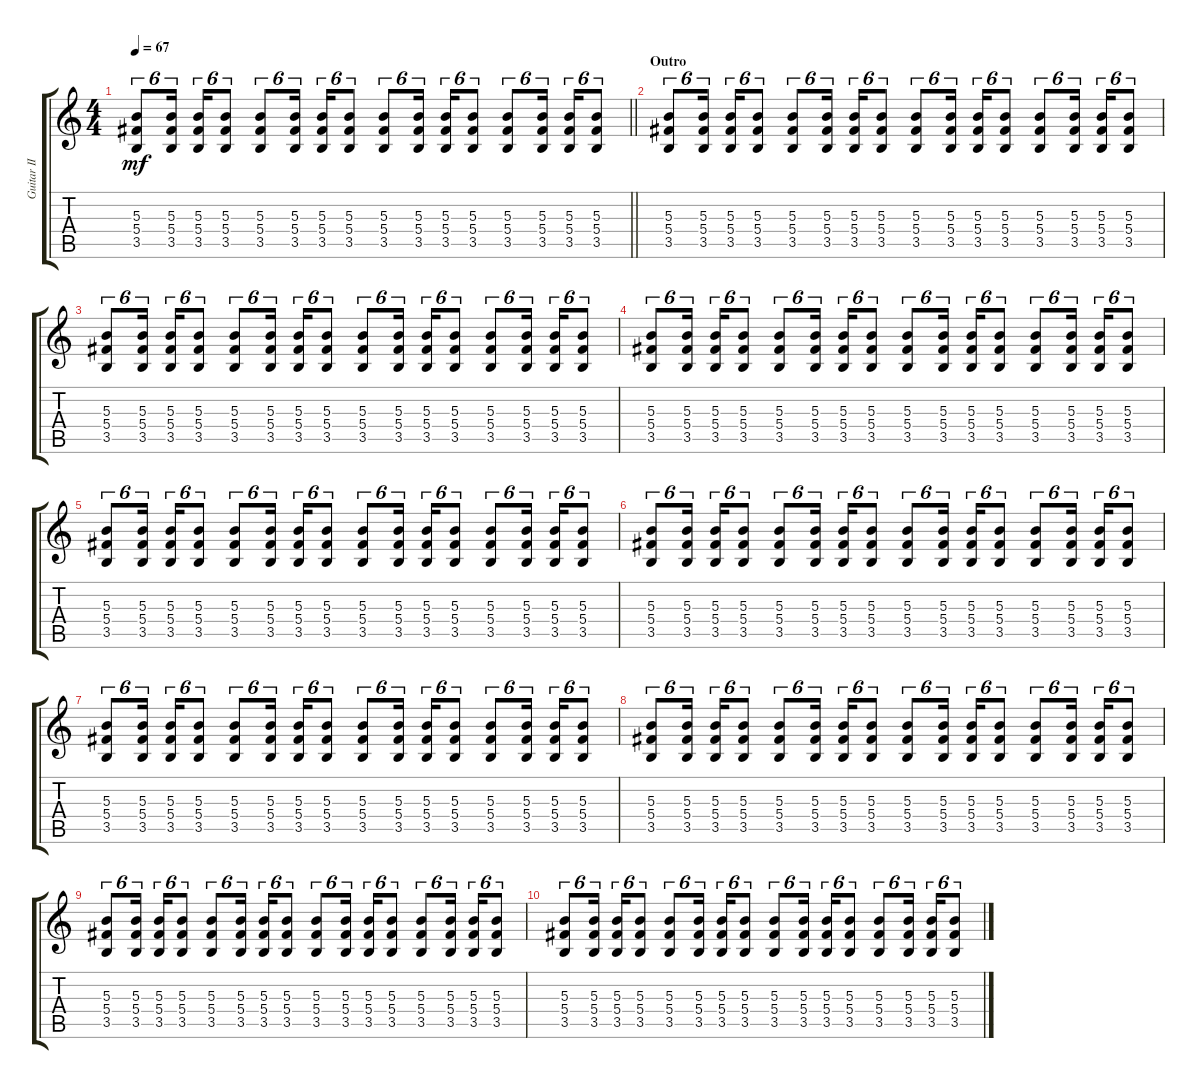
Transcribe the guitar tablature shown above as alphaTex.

\track ("Guitar II" "Guitar II") {instrument distortionguitar}
\staff {score tabs}
\tuning (Eb4 Bb3 Gb3 Db3 Ab2 Eb2) {hide}
\ts (4 4)
\tempo 67
\clef g2
\barLineRight lightlight
\ks c
(5.3 5.4 3.5).8{tu (6 4) dy mf} (5.3 5.4 3.5).16{tu (6 4)} (5.3 5.4 3.5).16{tu (6 4)} (5.3 5.4 3.5).8{tu (6 4)} (5.3 5.4 3.5).8{tu (6 4)} (5.3 5.4 3.5).16{tu (6 4)} (5.3 5.4 3.5).16{tu (6 4)} (5.3 5.4 3.5).8{tu (6 4)} (5.3 5.4 3.5).8{tu (6 4)} (5.3 5.4 3.5).16{tu (6 4)} (5.3 5.4 3.5).16{tu (6 4)} (5.3 5.4 3.5).8{tu (6 4)} (5.3 5.4 3.5).8{tu (6 4)} (5.3 5.4 3.5).16{tu (6 4)} (5.3 5.4 3.5).16{tu (6 4)} (5.3 5.4 3.5).8{tu (6 4)} |
\section ("" "Outro")
(5.3 5.4 3.5).8{tu (6 4)} (5.3 5.4 3.5).16{tu (6 4)} (5.3 5.4 3.5).16{tu (6 4)} (5.3 5.4 3.5).8{tu (6 4)} (5.3 5.4 3.5).8{tu (6 4)} (5.3 5.4 3.5).16{tu (6 4)} (5.3 5.4 3.5).16{tu (6 4)} (5.3 5.4 3.5).8{tu (6 4)} (5.3 5.4 3.5).8{tu (6 4)} (5.3 5.4 3.5).16{tu (6 4)} (5.3 5.4 3.5).16{tu (6 4)} (5.3 5.4 3.5).8{tu (6 4)} (5.3 5.4 3.5).8{tu (6 4)} (5.3 5.4 3.5).16{tu (6 4)} (5.3 5.4 3.5).16{tu (6 4)} (5.3 5.4 3.5).8{tu (6 4)} |
(5.3 5.4 3.5).8{tu (6 4)} (5.3 5.4 3.5).16{tu (6 4)} (5.3 5.4 3.5).16{tu (6 4)} (5.3 5.4 3.5).8{tu (6 4)} (5.3 5.4 3.5).8{tu (6 4)} (5.3 5.4 3.5).16{tu (6 4)} (5.3 5.4 3.5).16{tu (6 4)} (5.3 5.4 3.5).8{tu (6 4)} (5.3 5.4 3.5).8{tu (6 4)} (5.3 5.4 3.5).16{tu (6 4)} (5.3 5.4 3.5).16{tu (6 4)} (5.3 5.4 3.5).8{tu (6 4)} (5.3 5.4 3.5).8{tu (6 4)} (5.3 5.4 3.5).16{tu (6 4)} (5.3 5.4 3.5).16{tu (6 4)} (5.3 5.4 3.5).8{tu (6 4)} |
(5.3 5.4 3.5).8{tu (6 4)} (5.3 5.4 3.5).16{tu (6 4)} (5.3 5.4 3.5).16{tu (6 4)} (5.3 5.4 3.5).8{tu (6 4)} (5.3 5.4 3.5).8{tu (6 4)} (5.3 5.4 3.5).16{tu (6 4)} (5.3 5.4 3.5).16{tu (6 4)} (5.3 5.4 3.5).8{tu (6 4)} (5.3 5.4 3.5).8{tu (6 4)} (5.3 5.4 3.5).16{tu (6 4)} (5.3 5.4 3.5).16{tu (6 4)} (5.3 5.4 3.5).8{tu (6 4)} (5.3 5.4 3.5).8{tu (6 4)} (5.3 5.4 3.5).16{tu (6 4)} (5.3 5.4 3.5).16{tu (6 4)} (5.3 5.4 3.5).8{tu (6 4)} |
(5.3 5.4 3.5).8{tu (6 4)} (5.3 5.4 3.5).16{tu (6 4)} (5.3 5.4 3.5).16{tu (6 4)} (5.3 5.4 3.5).8{tu (6 4)} (5.3 5.4 3.5).8{tu (6 4)} (5.3 5.4 3.5).16{tu (6 4)} (5.3 5.4 3.5).16{tu (6 4)} (5.3 5.4 3.5).8{tu (6 4)} (5.3 5.4 3.5).8{tu (6 4)} (5.3 5.4 3.5).16{tu (6 4)} (5.3 5.4 3.5).16{tu (6 4)} (5.3 5.4 3.5).8{tu (6 4)} (5.3 5.4 3.5).8{tu (6 4)} (5.3 5.4 3.5).16{tu (6 4)} (5.3 5.4 3.5).16{tu (6 4)} (5.3 5.4 3.5).8{tu (6 4)} |
(5.3 5.4 3.5).8{tu (6 4)} (5.3 5.4 3.5).16{tu (6 4)} (5.3 5.4 3.5).16{tu (6 4)} (5.3 5.4 3.5).8{tu (6 4)} (5.3 5.4 3.5).8{tu (6 4)} (5.3 5.4 3.5).16{tu (6 4)} (5.3 5.4 3.5).16{tu (6 4)} (5.3 5.4 3.5).8{tu (6 4)} (5.3 5.4 3.5).8{tu (6 4)} (5.3 5.4 3.5).16{tu (6 4)} (5.3 5.4 3.5).16{tu (6 4)} (5.3 5.4 3.5).8{tu (6 4)} (5.3 5.4 3.5).8{tu (6 4)} (5.3 5.4 3.5).16{tu (6 4)} (5.3 5.4 3.5).16{tu (6 4)} (5.3 5.4 3.5).8{tu (6 4)} |
(5.3 5.4 3.5).8{tu (6 4)} (5.3 5.4 3.5).16{tu (6 4)} (5.3 5.4 3.5).16{tu (6 4)} (5.3 5.4 3.5).8{tu (6 4)} (5.3 5.4 3.5).8{tu (6 4)} (5.3 5.4 3.5).16{tu (6 4)} (5.3 5.4 3.5).16{tu (6 4)} (5.3 5.4 3.5).8{tu (6 4)} (5.3 5.4 3.5).8{tu (6 4)} (5.3 5.4 3.5).16{tu (6 4)} (5.3 5.4 3.5).16{tu (6 4)} (5.3 5.4 3.5).8{tu (6 4)} (5.3 5.4 3.5).8{tu (6 4)} (5.3 5.4 3.5).16{tu (6 4)} (5.3 5.4 3.5).16{tu (6 4)} (5.3 5.4 3.5).8{tu (6 4)} |
(5.3 5.4 3.5).8{tu (6 4) volume 0} (5.3 5.4 3.5).16{tu (6 4)} (5.3 5.4 3.5).16{tu (6 4)} (5.3 5.4 3.5).8{tu (6 4)} (5.3 5.4 3.5).8{tu (6 4)} (5.3 5.4 3.5).16{tu (6 4)} (5.3 5.4 3.5).16{tu (6 4)} (5.3 5.4 3.5).8{tu (6 4)} (5.3 5.4 3.5).8{tu (6 4)} (5.3 5.4 3.5).16{tu (6 4)} (5.3 5.4 3.5).16{tu (6 4)} (5.3 5.4 3.5).8{tu (6 4)} (5.3 5.4 3.5).8{tu (6 4)} (5.3 5.4 3.5).16{tu (6 4)} (5.3 5.4 3.5).16{tu (6 4)} (5.3 5.4 3.5).8{tu (6 4)} |
(5.3 5.4 3.5).8{tu (6 4)} (5.3 5.4 3.5).16{tu (6 4)} (5.3 5.4 3.5).16{tu (6 4)} (5.3 5.4 3.5).8{tu (6 4)} (5.3 5.4 3.5).8{tu (6 4)} (5.3 5.4 3.5).16{tu (6 4)} (5.3 5.4 3.5).16{tu (6 4)} (5.3 5.4 3.5).8{tu (6 4)} (5.3 5.4 3.5).8{tu (6 4)} (5.3 5.4 3.5).16{tu (6 4)} (5.3 5.4 3.5).16{tu (6 4)} (5.3 5.4 3.5).8{tu (6 4)} (5.3 5.4 3.5).8{tu (6 4)} (5.3 5.4 3.5).16{tu (6 4)} (5.3 5.4 3.5).16{tu (6 4)} (5.3 5.4 3.5).8{tu (6 4)} |
(5.3 5.4 3.5).8{tu (6 4)} (5.3 5.4 3.5).16{tu (6 4)} (5.3 5.4 3.5).16{tu (6 4)} (5.3 5.4 3.5).8{tu (6 4)} (5.3 5.4 3.5).8{tu (6 4)} (5.3 5.4 3.5).16{tu (6 4)} (5.3 5.4 3.5).16{tu (6 4)} (5.3 5.4 3.5).8{tu (6 4)} (5.3 5.4 3.5).8{tu (6 4)} (5.3 5.4 3.5).16{tu (6 4)} (5.3 5.4 3.5).16{tu (6 4)} (5.3 5.4 3.5).8{tu (6 4)} (5.3 5.4 3.5).8{tu (6 4)} (5.3 5.4 3.5).16{tu (6 4)} (5.3 5.4 3.5).16{tu (6 4)} (5.3 5.4 3.5).8{tu (6 4)}
